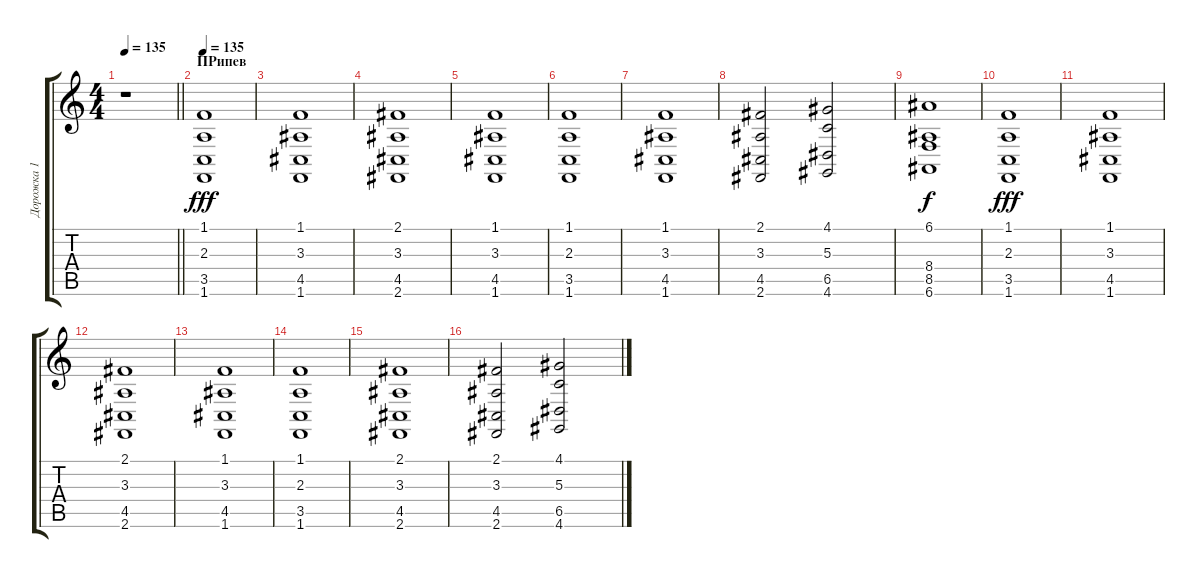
\track ("Дорожка 1" "Дорожка 1") {instrument stringensemble1}
\staff {score tabs}
\tuning (E4 B3 G3 D3 A2 E2) {hide}
\ts (4 4)
\tempo 135
\clef g2
\barLineRight lightlight
\ks c
r.1{dy f} |
\section ("" "ПРипев")
\tempo 135
(1.1 2.3 3.5 1.6).1{dy fff} |
(1.1 3.3 4.5 1.6).1 |
(2.1 3.3 4.5 2.6).1 |
(1.1 3.3 4.5 1.6).1 |
(1.1 2.3 3.5 1.6).1 |
(1.1 3.3 4.5 1.6).1 |
(2.1 3.3 4.5 2.6).2 (4.1 5.3 6.5 4.6).2 |
(6.1 8.4 8.5 6.6).1{dy f} |
(1.1 2.3 3.5 1.6).1{dy fff} |
(1.1 3.3 4.5 1.6).1 |
(2.1 3.3 4.5 2.6).1 |
(1.1 3.3 4.5 1.6).1 |
(1.1 2.3 3.5 1.6).1 |
(2.1 3.3 4.5 2.6).1 |
(2.1 3.3 4.5 2.6).2 (4.1 5.3 6.5 4.6).2
